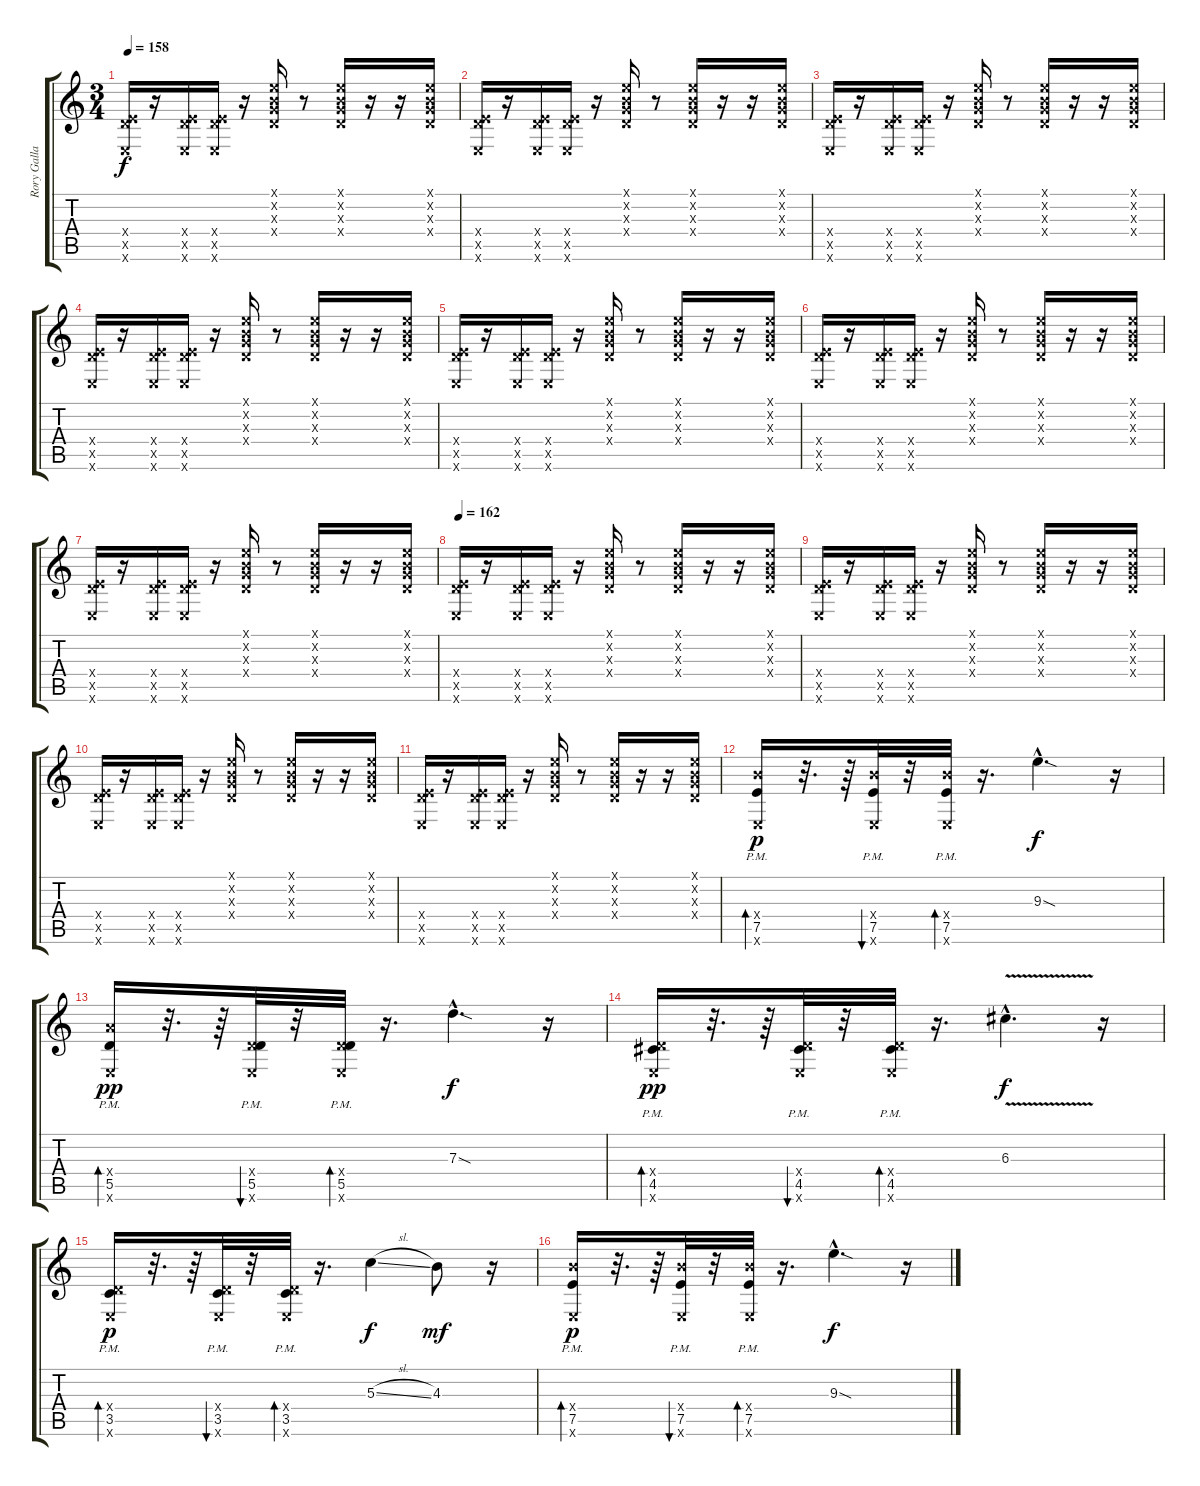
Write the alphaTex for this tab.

\track ("Rory Gallagher (For Sound)" "Rory Galla") {instrument electricguitarclean}
\staff {score tabs}
\tuning (E4 B3 G3 D3 A2 E2) {hide}
\ts (3 4)
\tempo 158
\clef g2
\ks c
(0.4{x} 7.5{x} 0.6{x}).16{dy f} r.16 (0.4{x} 7.5{x} 0.6{x}).16 (0.4{x} 7.5{x} 0.6{x}).16 r.16 (0.1{x} 0.2{x} 0.3{x} 0.4{x}).16 r.8 (0.1{x} 0.2{x} 0.3{x} 0.4{x}).16 r.16 r.16 (0.1{x} 0.2{x} 0.3{x} 0.4{x}).16 |
(0.4{x} 7.5{x} 0.6{x}).16 r.16 (0.4{x} 7.5{x} 0.6{x}).16 (0.4{x} 7.5{x} 0.6{x}).16 r.16 (0.1{x} 0.2{x} 0.3{x} 0.4{x}).16 r.8 (0.1{x} 0.2{x} 0.3{x} 0.4{x}).16 r.16 r.16 (0.1{x} 0.2{x} 0.3{x} 0.4{x}).16 |
(0.4{x} 7.5{x} 0.6{x}).16 r.16 (0.4{x} 7.5{x} 0.6{x}).16 (0.4{x} 7.5{x} 0.6{x}).16 r.16 (0.1{x} 0.2{x} 0.3{x} 0.4{x}).16 r.8 (0.1{x} 0.2{x} 0.3{x} 0.4{x}).16 r.16 r.16 (0.1{x} 0.2{x} 0.3{x} 0.4{x}).16 |
(0.4{x} 7.5{x} 0.6{x}).16{volume 3} r.16 (0.4{x} 7.5{x} 0.6{x}).16 (0.4{x} 7.5{x} 0.6{x}).16 r.16 (0.1{x} 0.2{x} 0.3{x} 0.4{x}).16 r.8 (0.1{x} 0.2{x} 0.3{x} 0.4{x}).16 r.16 r.16 (0.1{x} 0.2{x} 0.3{x} 0.4{x}).16 |
(0.4{x} 7.5{x} 0.6{x}).16 r.16 (0.4{x} 7.5{x} 0.6{x}).16 (0.4{x} 7.5{x} 0.6{x}).16 r.16 (0.1{x} 0.2{x} 0.3{x} 0.4{x}).16 r.8 (0.1{x} 0.2{x} 0.3{x} 0.4{x}).16 r.16 r.16 (0.1{x} 0.2{x} 0.3{x} 0.4{x}).16 |
(0.4{x} 7.5{x} 0.6{x}).16 r.16 (0.4{x} 7.5{x} 0.6{x}).16 (0.4{x} 7.5{x} 0.6{x}).16 r.16 (0.1{x} 0.2{x} 0.3{x} 0.4{x}).16 r.8 (0.1{x} 0.2{x} 0.3{x} 0.4{x}).16 r.16 r.16 (0.1{x} 0.2{x} 0.3{x} 0.4{x}).16 |
(0.4{x} 7.5{x} 0.6{x}).16 r.16 (0.4{x} 7.5{x} 0.6{x}).16 (0.4{x} 7.5{x} 0.6{x}).16 r.16 (0.1{x} 0.2{x} 0.3{x} 0.4{x}).16 r.8 (0.1{x} 0.2{x} 0.3{x} 0.4{x}).16 r.16 r.16 (0.1{x} 0.2{x} 0.3{x} 0.4{x}).16 |
\tempo 162
(0.4{x} 7.5{x} 0.6{x}).16{volume 2} r.16 (0.4{x} 7.5{x} 0.6{x}).16 (0.4{x} 7.5{x} 0.6{x}).16 r.16 (0.1{x} 0.2{x} 0.3{x} 0.4{x}).16 r.8 (0.1{x} 0.2{x} 0.3{x} 0.4{x}).16 r.16 r.16 (0.1{x} 0.2{x} 0.3{x} 0.4{x}).16 |
(0.4{x} 7.5{x} 0.6{x}).16 r.16 (0.4{x} 7.5{x} 0.6{x}).16 (0.4{x} 7.5{x} 0.6{x}).16 r.16 (0.1{x} 0.2{x} 0.3{x} 0.4{x}).16 r.8 (0.1{x} 0.2{x} 0.3{x} 0.4{x}).16 r.16 r.16 (0.1{x} 0.2{x} 0.3{x} 0.4{x}).16 |
(0.4{x} 7.5{x} 0.6{x}).16 r.16 (0.4{x} 7.5{x} 0.6{x}).16 (0.4{x} 7.5{x} 0.6{x}).16 r.16 (0.1{x} 0.2{x} 0.3{x} 0.4{x}).16 r.8 (0.1{x} 0.2{x} 0.3{x} 0.4{x}).16 r.16 r.16 (0.1{x} 0.2{x} 0.3{x} 0.4{x}).16 |
(0.4{x} 7.5{x} 0.6{x}).16 r.16 (0.4{x} 7.5{x} 0.6{x}).16 (0.4{x} 7.5{x} 0.6{x}).16 r.16 (0.1{x} 0.2{x} 0.3{x} 0.4{x}).16 r.8 (0.1{x} 0.2{x} 0.3{x} 0.4{x}).16 r.16 r.16 (0.1{x} 0.2{x} 0.3{x} 0.4{x}).16 |
(9.4{x} 7.5{pm} 0.6{x}).16{bd 60 dy p volume 0} r.32{d} r.64 (9.4{x} 7.5{pm} 0.6{x}).32{bu 60} r.32 (9.4{x} 7.5{pm} 0.6{x}).32{bd 60} r.16{d} 9.3{sod hac}.4{d dy f} r.16 |
(7.4{x} 5.5{pm} 0.6{x}).16{bd 60 dy pp} r.32{d} r.64 (0.4{x} 5.5{pm} 0.6{x}).32{bu 60} r.32 (0.4{x} 5.5{pm} 0.6{x}).32{bd 60} r.16{d} 7.3{sod hac}.4{d dy f} r.16 |
(0.4{x} 4.5{pm} 0.6{x}).16{bd 60 dy pp} r.32{d} r.64 (0.4{x} 4.5{pm} 0.6{x}).32{bu 60} r.32 (0.4{x} 4.5{pm} 0.6{x}).32{bd 60} r.16{d} 6.3{v hac}.4{d dy f} r.16 |
(0.4{x} 3.5{pm} 0.6{x}).16{bd 60 dy p} r.32{d} r.64 (0.4{x} 3.5{pm} 0.6{x}).32{bu 60} r.32 (0.4{x} 3.5{pm} 0.6{x}).32{bd 60} r.16{d} 5.3{sl}.4{dy f} 4.3.8{dy mf} r.16 |
(9.4{x} 7.5{pm} 0.6{x}).16{bd 60 dy p} r.32{d} r.64 (9.4{x} 7.5{pm} 0.6{x}).32{bu 60} r.32 (9.4{x} 7.5{pm} 0.6{x}).32{bd 60} r.16{d} 9.3{sod hac}.4{d dy f} r.16
